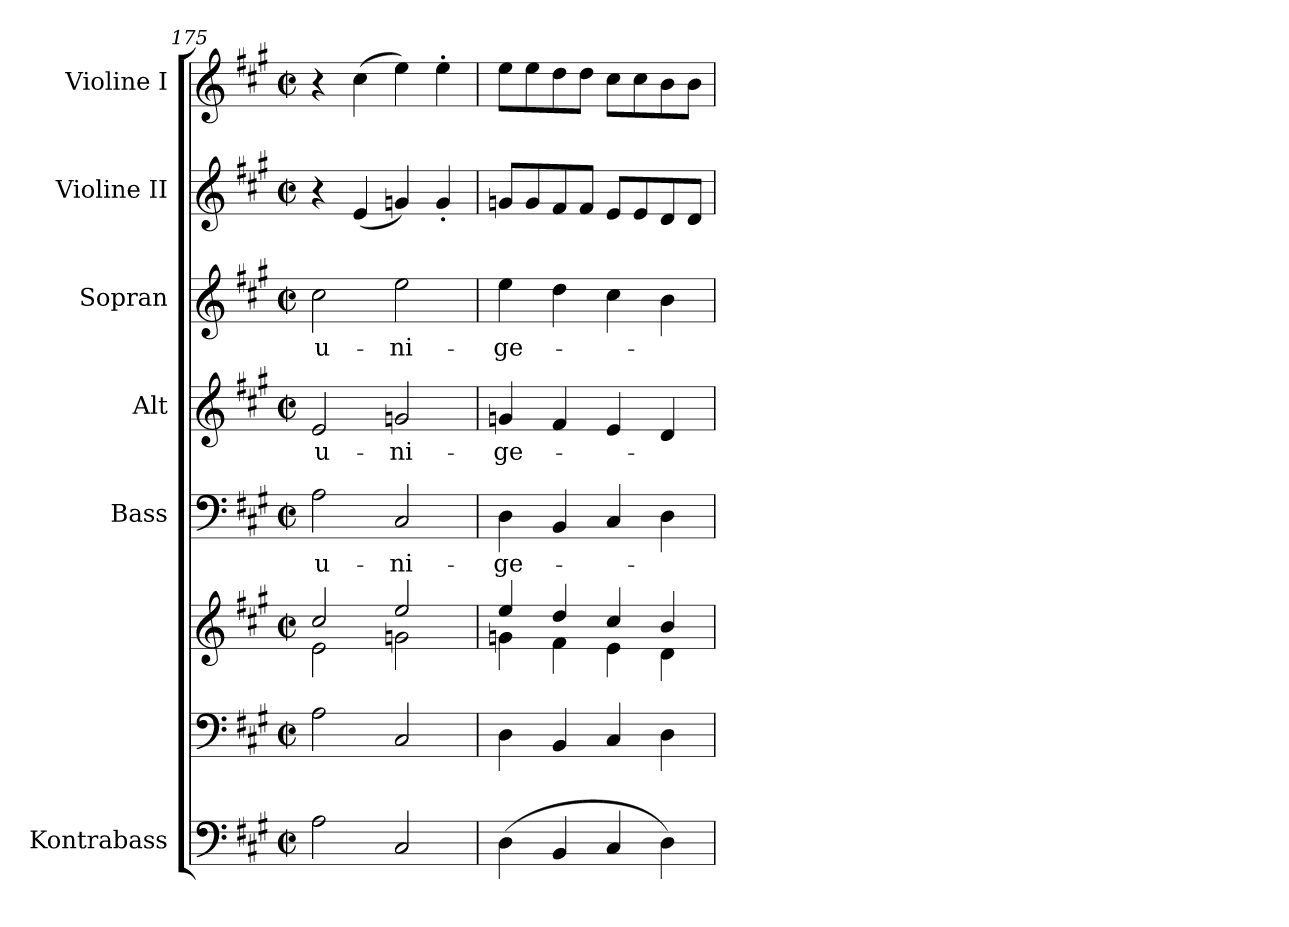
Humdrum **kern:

**kern	**kern	**kern	**kern	**text	**kern	**text	**kern	**text	**kern	**kern
*part7	*part6	*part6	*part5	*part5	*part4	*part4	*part3	*part3	*part2	*part1
*staff8	*staff7	*staff6	*staff5	*staff5	*staff4	*staff4	*staff3	*staff3	*staff2	*staff1
*I"Kontrabass	*	*	*I"Bass	*	*I"Alt	*	*I"Sopran	*	*I"Violine II	*I"Violine I
*I'Kb.	*	*	*I'B.	*	*I'A.	*	*I'S.	*	*I'Vl. II	*I'Vl. I
!!LO:PB:g=z
*clefF4	*clefF4	*clefG2	*clefF4	*	*clefG2	*	*clefG2	*	*clefG2	*clefG2
*ITrd7c12	*	*	*	*	*	*	*	*	*	*
*k[f#c#g#]	*k[f#c#g#]	*k[f#c#g#]	*k[f#c#g#]	*	*k[f#c#g#]	*	*k[f#c#g#]	*	*k[f#c#g#]	*k[f#c#g#]
*A:	*A:	*A:	*A:	*	*A:	*	*A:	*	*A:	*A:
*M2/2	*M2/2	*M2/2	*M2/2	*	*M2/2	*	*M2/2	*	*M2/2	*M2/2
*met(c|)	*met(c|)	*met(c|)	*met(c|)	*	*met(c|)	*	*met(c|)	*	*met(c|)	*met(c|)
=175	=175	=175	=175	=175	=175	=175	=175	=175	=175	=175
*	*	*^	*	*	*	*	*	*	*	*
!	!	!	!	!	!LO:LY:b	!	!LO:LY:b	!	!LO:LY:b	!	!
2AA\	2A\	2cc#/	2e\	2A\	u-	2e/	u-	2cc#\	u-	4r	4r
.	.	.	.	.	.	.	.	.	.	(<4e/	(>4cc#\
!	!	!	!	!	!LO:LY:b	!	!LO:LY:b	!	!LO:LY:b	!	!
2CC#/	2C#/	2ee/	2gn\	2C#/	-ni-	2gn/	-ni-	2ee\	-ni-	4gn/)	4ee\)
.	.	.	.	.	.	.	.	.	.	4g'</	4ee'>\
=176	=176	=176	=176	=176	=176	=176	=176	=176	=176	=176	=176
!	!	!	!	!	!LO:LY:b	!	!LO:LY:b	!	!LO:LY:b	!	!
(>4DD\	4D\	4ee/	4gn\	4D\	-ge-	4gn/	-ge-	4ee\	-ge-	8gn/L	8ee\L
.	.	.	.	.	.	.	.	.	.	8g/	8ee\
4BBB/	4BB/	4dd/	4f#\	4BB/	.	4f#/	.	4dd\	.	8f#/	8dd\
.	.	.	.	.	.	.	.	.	.	8f#/J	8dd\J
4CC#/	4C#/	4cc#/	4e\	4C#/	.	4e/	.	4cc#\	.	8e/L	8cc#\L
.	.	.	.	.	.	.	.	.	.	8e/	8cc#\
4DD\)	4D\	4b/	4d\	4D\	.	4d/	.	4b\	.	8d/	8b\
.	.	.	.	.	.	.	.	.	.	8d/J	8b\J
*	*	*v	*v	*	*	*	*	*	*	*	*
=	=	=	=	=	=	=	=	=	=	=
*-	*-	*-	*-	*-	*-	*-	*-	*-	*-	*-
